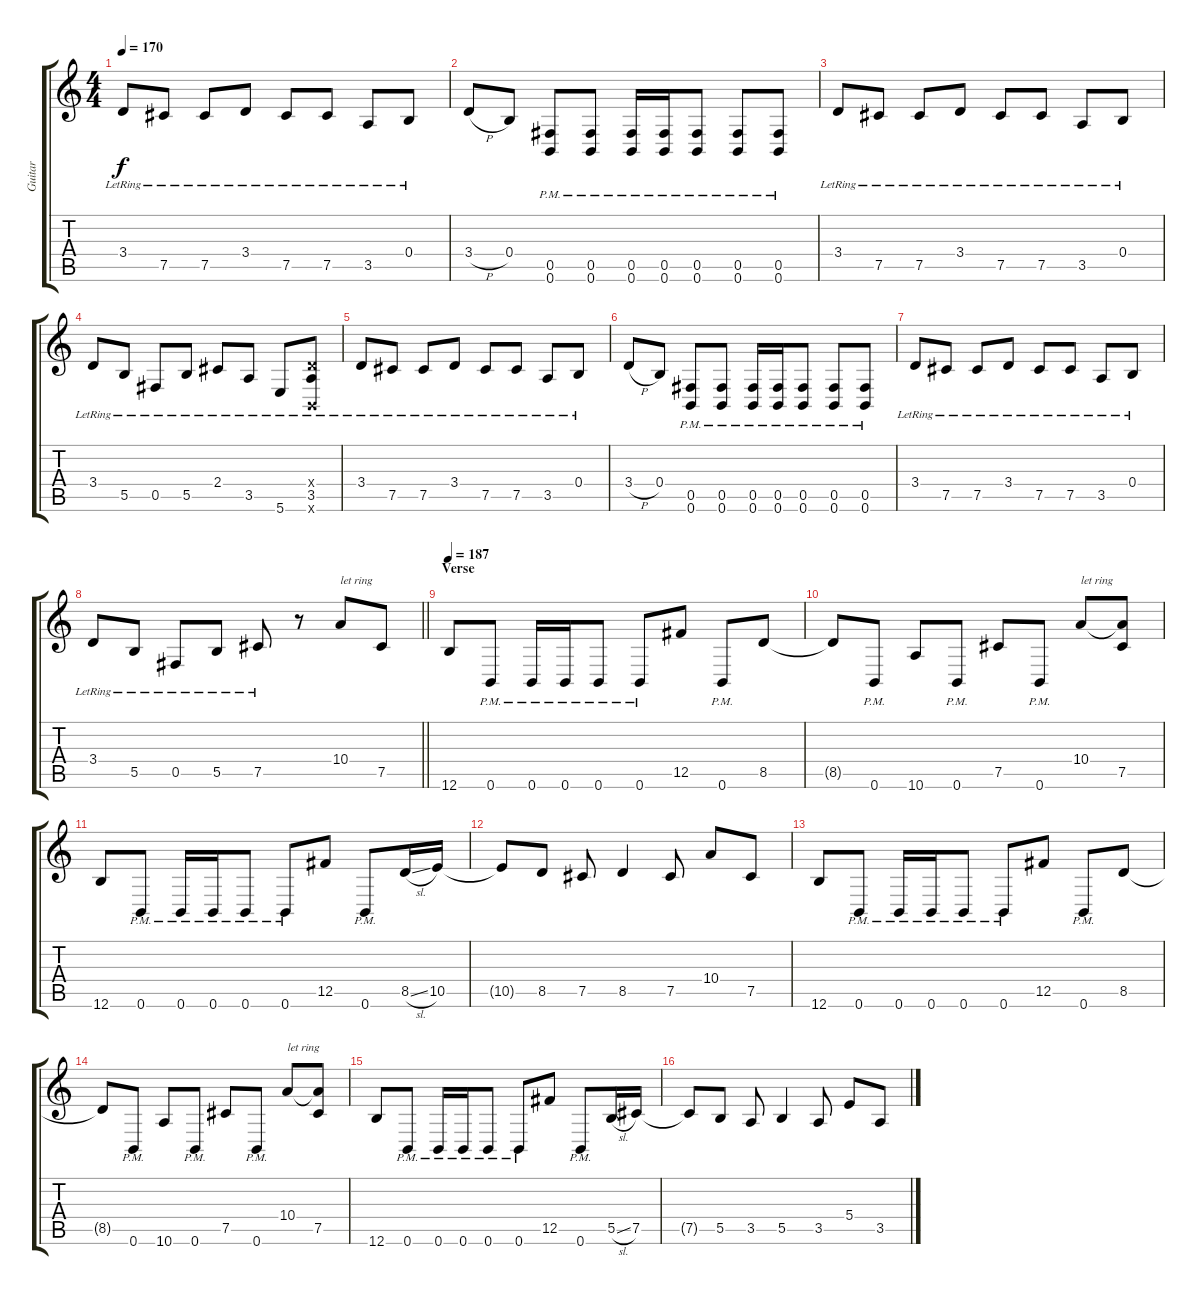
\track ("Guitar" "Guitar") {instrument distortionguitar}
\staff {score tabs}
\tuning (Db4 Ab3 E3 B2 Gb2 B1) {hide}
\ts (4 4)
\tempo 170
\clef g2
\ks c
3.4{lr}.8{dy f} 7.5{lr}.8 7.5{lr}.8 3.4{lr}.8 7.5{lr}.8 7.5{lr}.8 3.5{lr}.8 0.4{lr}.8 |
3.4{h}.8 0.4.8 (0.5{pm} 0.6{pm}).8 (0.5{pm} 0.6{pm}).8 (0.5{pm} 0.6{pm}).16 (0.5{pm} 0.6{pm}).16 (0.5{pm} 0.6{pm}).8 (0.5{pm} 0.6{pm}).8 (0.5{pm} 0.6{pm}).8 |
3.4{lr}.8 7.5{lr}.8 7.5{lr}.8 3.4{lr}.8 7.5{lr}.8 7.5{lr}.8 3.5{lr}.8 0.4{lr}.8 |
3.4{lr}.8 5.5{lr}.8 0.5{lr}.8 5.5{lr}.8 2.4{lr}.8 3.5{lr}.8 5.6{lr}.8 (3.4{x} 3.5{lr} 0.6{x}).8 |
3.4{lr}.8 7.5{lr}.8 7.5{lr}.8 3.4{lr}.8 7.5{lr}.8 7.5{lr}.8 3.5{lr}.8 0.4{lr}.8 |
3.4{h}.8 0.4.8 (0.5{pm} 0.6{pm}).8 (0.5{pm} 0.6{pm}).8 (0.5{pm} 0.6{pm}).16 (0.5{pm} 0.6{pm}).16 (0.5{pm} 0.6{pm}).8 (0.5{pm} 0.6{pm}).8 (0.5{pm} 0.6{pm}).8 |
3.4{lr}.8 7.5{lr}.8 7.5{lr}.8 3.4{lr}.8 7.5{lr}.8 7.5{lr}.8 3.5{lr}.8 0.4{lr}.8 |
\barLineRight lightlight
3.4{lr}.8 5.5{lr}.8 0.5{lr}.8 5.5{lr}.8 7.5{lr}.8 r.8 10.4.8{txt "let ring"} 7.5.8 |
\section ("" "Verse")
\tempo 187
12.6.8 0.6{pm}.8 0.6{pm}.16 0.6{pm}.16 0.6{pm}.8 0.6{pm}.8 12.5.8 0.6{pm}.8 8.5.8 |
8.5{t}.8 0.6{pm}.8 10.6.8 0.6{pm}.8 7.5.8 0.6{pm}.8 10.4.8{txt "let ring"} (10.4{t} 7.5).8 |
12.6.8 0.6{pm}.8 0.6{pm}.16 0.6{pm}.16 0.6{pm}.8 0.6{pm}.8 12.5.8 0.6{pm}.8 8.5{sl}.16 10.5.16 |
10.5{t}.8 8.5.8 7.5.8 8.5.4 7.5.8 10.4.8 7.5.8 |
12.6.8 0.6{pm}.8 0.6{pm}.16 0.6{pm}.16 0.6{pm}.8 0.6{pm}.8 12.5.8 0.6{pm}.8 8.5.8 |
8.5{t}.8 0.6{pm}.8 10.6.8 0.6{pm}.8 7.5.8 0.6{pm}.8 10.4.8{txt "let ring"} (10.4{t} 7.5).8 |
12.6.8 0.6{pm}.8 0.6{pm}.16 0.6{pm}.16 0.6{pm}.8 0.6{pm}.8 12.5.8 0.6{pm}.8 5.5{sl}.16 7.5.16 |
7.5{t}.8 5.5.8 3.5.8 5.5.4 3.5.8 5.4.8 3.5.8
